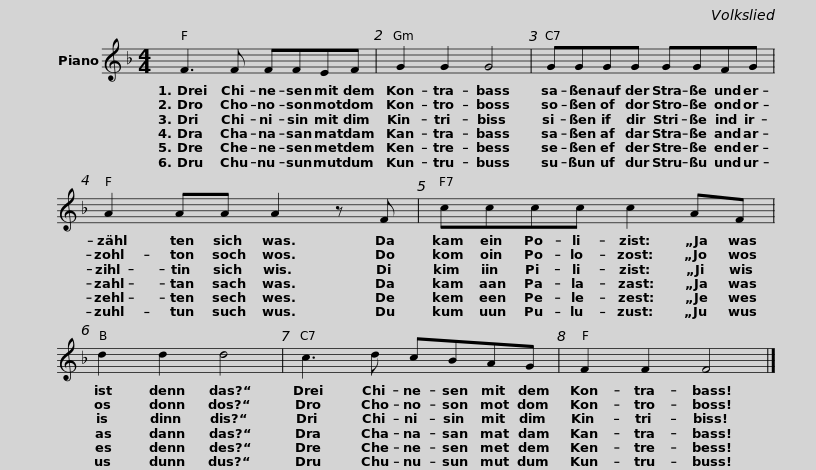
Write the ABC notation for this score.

X:1
L:1/8
M:4/4
I:linebreak $
K:F
V:1 treble
V:1
 F3 F FFEF | G2 G2 G4 | GGGG GGFG |$ A2 AA A2 z F | cccc c2 AF | %5
 d2 d2 d4 | c3 d cBAG |$ F2 F2 F4 |] %8
